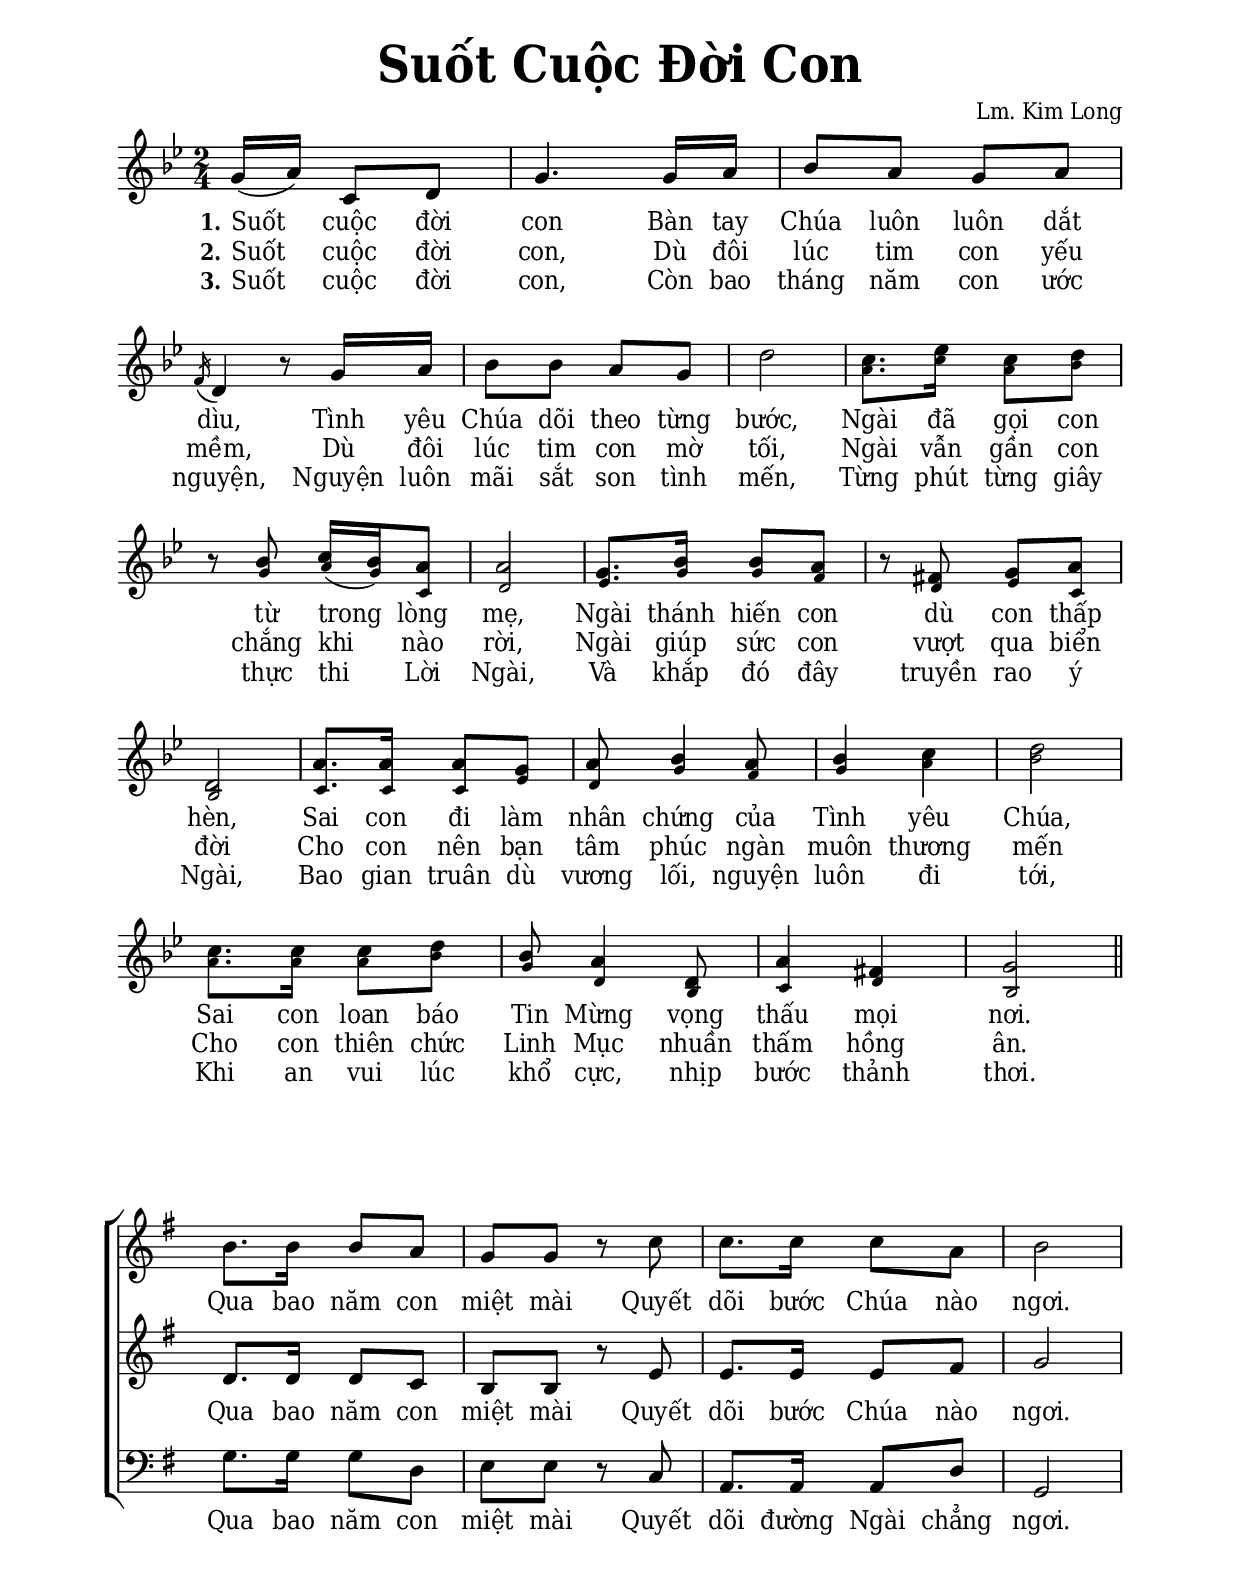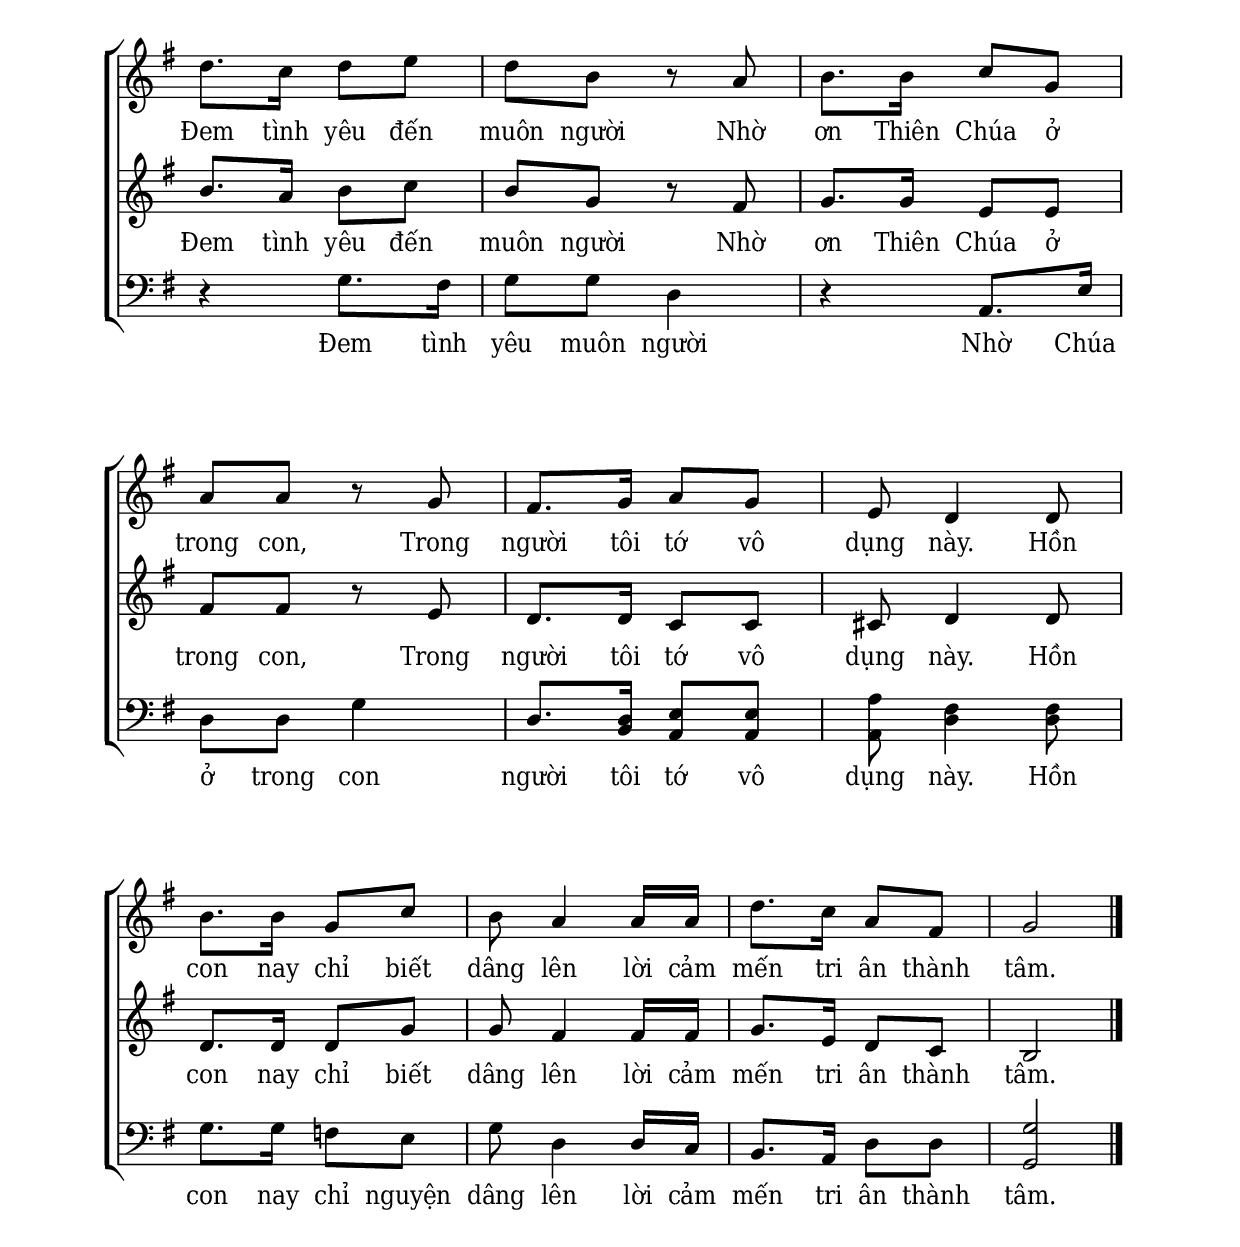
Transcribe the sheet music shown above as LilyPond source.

% Cài đặt chung
\version "2.22.1"
\include "english.ly"

\header {
  title = \markup { \fontsize #3 "Suốt Cuộc Đời Con" }
  composer = "Lm. Kim Long"
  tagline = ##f
}

% Nhạc
% Đổi kích thước nốt cho bè phụ
notBePhu =
#(define-music-function (font-size music) (number? ly:music?)
   (for-some-music
     (lambda (m)
       (if (music-is-of-type? m 'rhythmic-event)
           (begin
             (set! (ly:music-property m 'tweaks)
                   (cons `(font-size . ,font-size)
                         (ly:music-property m 'tweaks)))
             #t)
           #f))
     music)
   music)

nhacPhienKhucSop = \relative c'' {
  \key bf \major 
  \partial 4. g16 (a) c,8 d |
  g4. g16 a |
  bf8 a g a |
  \slashedGrace { f16 _(} d4) r8 g16 a |
  bf8 bf a g |
  d'2 |
  c8. ef16 c8 d |
  r bf c16 (bf) a8 |
  a2 |
  g8. bf16 bf8 a |
  r fs g a |
  d,2 |
  a'8. a16 a8 g |
  a bf4 a8 |
  bf4 c |
  d2 |
  c8. c16 c8 d |
  bf a4 d,8 |
  a'4 fs |
  g2 \bar "||"
}

nhacPhienKhucBas = \relative c'' {
  \key bf \major 
  \partial 4. g16 (a) c,8 d |
  g4. g16 a |
  bf8 a g a |
  \slashedGrace { f16 _(} d4) r8 g16 a |
  bf8 bf a g |
  d'2 |
  a8. c16 a8 bf |
  r g a16 (g) c,8 |
  d2 |
  ef8. g16 g8 f |
  r d ef c |
  bf2 |
  c8. c16 c8 ef |
  d g4 f8 |
  g4 a |
  bf2 |
  a8. a16 a8 bf |
  g d4 bf8 |
  c4 d |
  bf2
}

nhacDiepKhucSop = \relative c'' {
  \key g \major 
  b8. b16 b8 a |
  g g r c |
  c8. c16 c8 a |
  b2 |
  d8. c16 d8 e |
  d b r a |
  b8. b16 c8 g |
  a a r g |
  fs8. g16 a8 g |
  e d4 d8 |
  b'8. b16 g8 c |
  b a4 a16 a |
  d8. c16 a8 fs |
  g2 \bar "|."
}

nhacDiepKhucAlto = \relative c' {
  \key g \major 
  d8. d16 d8 c |
  b b r e |
  e8. e16 e8 fs |
  g2 |
  b8. a16 b8 c |
  b g r fs |
  g8. g16 e8 e |
  fs fs r e |
  d8. d16 c8 c |
  cs d4 d8 |
  d8. d16 d8 g |
  g fs4 fs16 fs |
  g8. e16 d8 c |
  b2
}

nhacDiepKhucBas = \relative c' {
  \key g \major 
  g8. g16 g8 d |
  e e r c |
  a8. a16 a8 d |
  g,2 |
  r4 g'8. fs16 |
  g8 g d4 |
  r a8. e'16 |
  d8 d g4 |
  d8.
  <<
    {
      d16 e8 e |
      a fs4 fs8
    }
    {
      b,16 a8 a |
      a d4 d8
    }
  >>
  g8. g16 f!8 e |
  g d4 d16 c |
  b8. a16 d8 d |
  <g g,>2
}

% Lời
loiPhienKhucMot = \lyricmode {
  \set stanza = #"1."
  Suốt cuộc đời con
  Bàn tay Chúa luôn luôn dắt dìu,
  Tình yêu Chúa dõi theo từng bước,
  Ngài đã gọi con từ trong lòng mẹ,
  Ngài thánh hiến con dù con thấp hèn,
  Sai con đi làm nhân chứng của Tình yêu Chúa,
  Sai con loan báo Tin Mừng vọng thấu mọi nơi.
}

loiPhienKhucHai = \lyricmode {
  \set stanza = #"2."
  Suốt cuộc đời con,
  Dù đôi lúc tim con yếu mềm,
  Dù đôi lúc tim con mờ tối,
  Ngài vẫn gần con chắng khi nào rời,
  Ngài giúp sức con vượt qua biển đời
  Cho con nên bạn tâm phúc ngàn muôn thương mến
  Cho con thiên chức Linh Mục nhuần thấm hồng ân.
}

loiPhienKhucBa = \lyricmode {
  \set stanza = #"3."
  Suốt cuộc đời con,
  Còn bao tháng năm con ước nguyện,
  Nguyện luôn mãi sắt son tình mến,
  Từng phút từng giây thực thi Lời Ngài,
  Và khắp đó đây truyền rao ý Ngài,
  Bao gian truân dù vương lối, nguyện luôn đi tới,
  Khi an vui lúc khổ cực, nhịp bước thảnh thơi.
}

loiDiepKhucSop = \lyricmode {
  Qua bao năm con miệt mài
  Quyết dõi bước Chúa nào ngơi.
  Đem tình yêu đến muôn người
  Nhờ ơn Thiên Chúa ở trong con,
  Trong người tôi tớ vô dụng này.
  Hồn con nay chỉ biết dâng lên lời cảm mến tri ân thành tâm.
}

loiDiepKhucBas = \lyricmode {
  Qua bao năm con miệt mài
  Quyết dõi đường Ngài chẳng ngơi.
  Đem tình yêu muôn người Nhờ Chúa ở trong con
  người tôi tớ vô dụng này.
  Hồn con nay chỉ nguyện dâng lên lời cảm mến tri ân thành tâm.
}

% Dàn trang
\paper {
  #(set-paper-size "a4")
  top-margin = 20\mm
  bottom-margin = 20\mm
  left-margin = 20\mm
  right-margin = 20\mm
  indent = #0
  #(define fonts
    (make-pango-font-tree
      "Deja Vu Serif Condensed"
      "Deja Vu Serif Condensed"
      "Deja Vu Serif Condensed"
      (/ 20 20)))
  print-page-number = #f
  %page-count = #2
  %systems-per-page = 5
}

TongNhip = {
  \time 2/4
  \set Timing.beamExceptions = #'()
  \set Timing.baseMoment = #(ly:make-moment 1/4)
}

% Đổi kích thước nốt cho bè phụ
notBePhu =
#(define-music-function (font-size music) (number? ly:music?)
   (for-some-music
     (lambda (m)
       (if (music-is-of-type? m 'rhythmic-event)
           (begin
             (set! (ly:music-property m 'tweaks)
                   (cons `(font-size . ,font-size)
                         (ly:music-property m 'tweaks)))
             #t)
           #f))
     music)
   music)

\score {
  \new ChoirStaff <<
      \new Staff \with {
        \consists "Merge_rests_engraver"
        printPartCombineTexts = ##f
      }
      <<
      \new Voice \TongNhip \partCombine 
        \nhacPhienKhucSop
        \notBePhu -2 { \nhacPhienKhucBas }
      \new NullVoice = beSop \nhacPhienKhucSop
      \new Lyrics \lyricsto beSop \loiPhienKhucMot
      \new Lyrics \lyricsto beSop \loiPhienKhucHai
      \new Lyrics \lyricsto beSop \loiPhienKhucBa
      >>
  >>
  \layout {
    \override Lyrics.LyricSpace.minimum-distance = #1.5
    \override Score.BarNumber.break-visibility = ##(#f #f #f)
    \override Score.SpacingSpanner.uniform-stretching = ##t
  } 
}

\score {
  \new ChoirStaff <<
    \new Staff <<
      \new Voice = "beSop" {
        \clef treble \TongNhip \nhacDiepKhucSop
      }
      \new Lyrics \lyricsto beSop \loiDiepKhucSop
    >>
    \new Staff <<
      \new Voice = "beAlto" {
        \clef treble \TongNhip \nhacDiepKhucAlto
      }
      \new Lyrics \lyricsto beAlto \loiDiepKhucSop
    >>
    %{
    \new Staff \with {
        \consists "Merge_rests_engraver"
        printPartCombineTexts = ##f
      }
      <<
      \new Voice \TongNhip \partCombine 
        \nhacDiepKhucSop
        \notBePhu -2 { \nhacDiepKhucAlto }
      \new NullVoice = beSop \nhacDiepKhucSop
      \new Lyrics \lyricsto beSop \loiDiepKhucSop
      >>
    %}
    \new Staff <<
        \clef "bass"
        \new Voice = beBas {
          \TongNhip \nhacDiepKhucBas
        }
      \new Lyrics \lyricsto beBas \loiDiepKhucBas
    >>
  >>
  \layout {
    \override Staff.TimeSignature.transparent = ##t
    \override Lyrics.LyricSpace.minimum-distance = #1.5
    \override Score.BarNumber.break-visibility = ##(#f #f #f)
    \override Score.SpacingSpanner.uniform-stretching = ##t
  }
}
